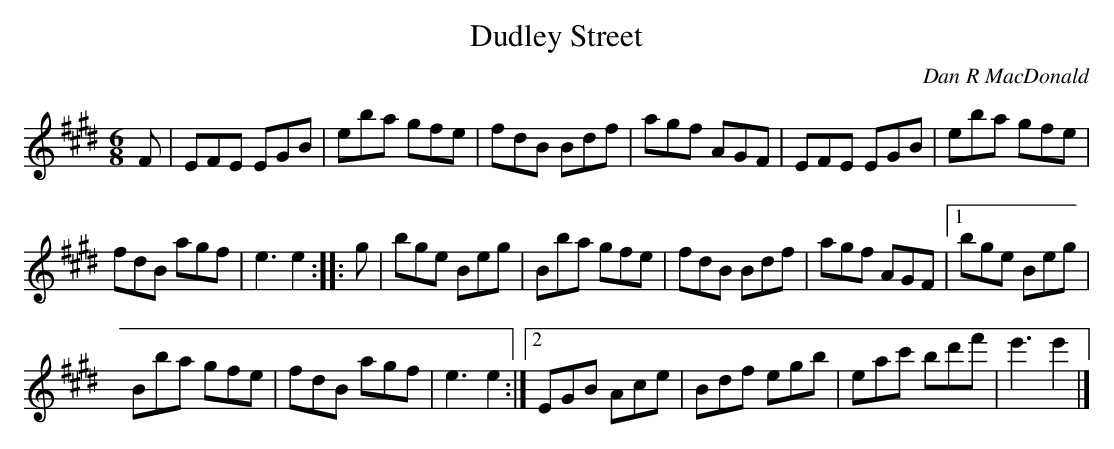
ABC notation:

X:1
T:Dudley Street
C:Dan R MacDonald
M:6/8
L:1/8
K:E
F|EFE EGB|eba gfe|fdB Bdf|agf AGF|EFE EGB|eba gfe|
fdB agf|e3 e2::g|bge Beg|Bba gfe|fdB Bdf|agf AGF|1bge Beg|
Bba gfe|fdB agf|e3 e2:|2EGB Ace|Bdf egb|eac' bd'f'|e'3 e'2|]
